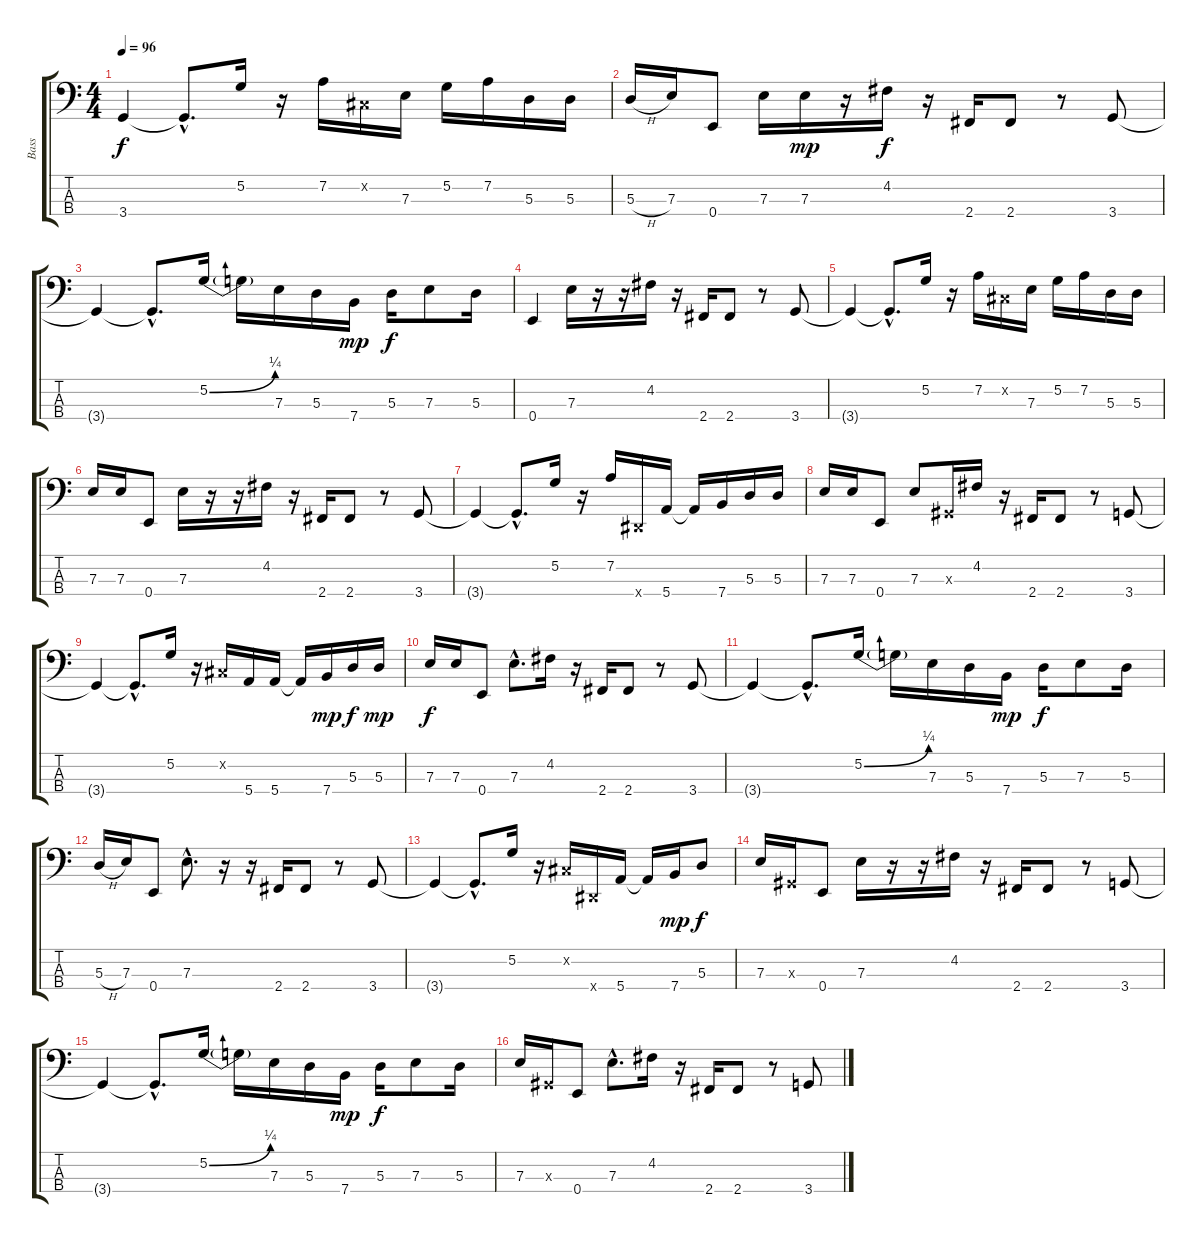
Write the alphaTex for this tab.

\track ("Bass" "Bass") {instrument electricbassfinger}
\staff {score tabs}
\tuning (G2 D2 A1 E1) {hide}
\ts (4 4)
\tempo 96
\clef f4
\ks c
3.4{t}.4{dy f} 3.4{hac t}.8{d} 5.2.16 r.16 7.2.16 -1.2{x}.16 7.3.16 5.2.16 7.2.16 5.3.16 5.3.16 |
5.3{h}.16 7.3.16 0.4.8 7.3.16 7.3.16{dy mp} r.16 4.2.16{dy f} r.16 2.4.16 2.4.8 r.8 3.4.8 |
3.4{t}.4 3.4{hac t}.8{d} 5.2{be (bend 0 0 60 1)}.16 5.2{t}.16 7.3.16 5.3.16 7.4.16{dy mp} 5.3.16{dy f} 7.3.8 5.3.16 |
0.4.4 7.3.16 r.16 r.16 4.2.16 r.16 2.4.16 2.4.8 r.8 3.4.8 |
3.4{t}.4 3.4{hac t}.8{d} 5.2.16 r.16 7.2.16 -1.2{x}.16 7.3.16 5.2.16 7.2.16 5.3.16 5.3.16 |
7.3.16 7.3.16 0.4.8 7.3.16 r.16 r.16 4.2.16 r.16 2.4.16 2.4.8 r.8 3.4.8 |
3.4{t}.4 3.4{hac t}.8{d} 5.2.16 r.16 7.2.16 -1.4{x}.16 5.4.16 5.4{t}.16 7.4.16 5.3.16 5.3.16 |
7.3.16 7.3.16 0.4.8 7.3.8 -1.3{x}.16 4.2.16 r.16 2.4.16 2.4.8 r.8 3.4.8 |
3.4{t}.4 3.4{hac t}.8{d} 5.2.16 r.16 -1.2{x}.16 5.4.16 5.4.16 5.4{t}.16 7.4.16{dy mp} 5.3.16{dy f} 5.3.16{dy mp} |
7.3.16{dy f} 7.3.16 0.4.8 7.3{hac}.8{d} 4.2.16 r.16 2.4.16 2.4.8 r.8 3.4.8 |
3.4{t}.4 3.4{hac t}.8{d} 5.2{be (bend 0 0 60 1)}.16 5.2{t}.16 7.3.16 5.3.16 7.4.16{dy mp} 5.3.16{dy f} 7.3.8 5.3.16 |
5.3{h}.16 7.3.16 0.4.8 7.3{hac}.8{d} r.16 r.16 2.4.16 2.4.8 r.8 3.4.8 |
3.4{t}.4 3.4{hac t}.8{d} 5.2.16 r.16 -1.2{x}.16 -1.4{x}.16 5.4.16 5.4{t}.16 7.4.16{dy mp} 5.3.8{dy f} |
7.3.16 -1.3{x}.16 0.4.8 7.3.16 r.16 r.16 4.2.16 r.16 2.4.16 2.4.8 r.8 3.4.8 |
3.4{t}.4 3.4{hac t}.8{d} 5.2{be (bend 0 0 60 1)}.16 5.2{t}.16 7.3.16 5.3.16 7.4.16{dy mp} 5.3.16{dy f} 7.3.8 5.3.16 |
7.3.16 -1.3{x}.16 0.4.8 7.3{hac}.8{d} 4.2.16 r.16 2.4.16 2.4.8 r.8 3.4.8
